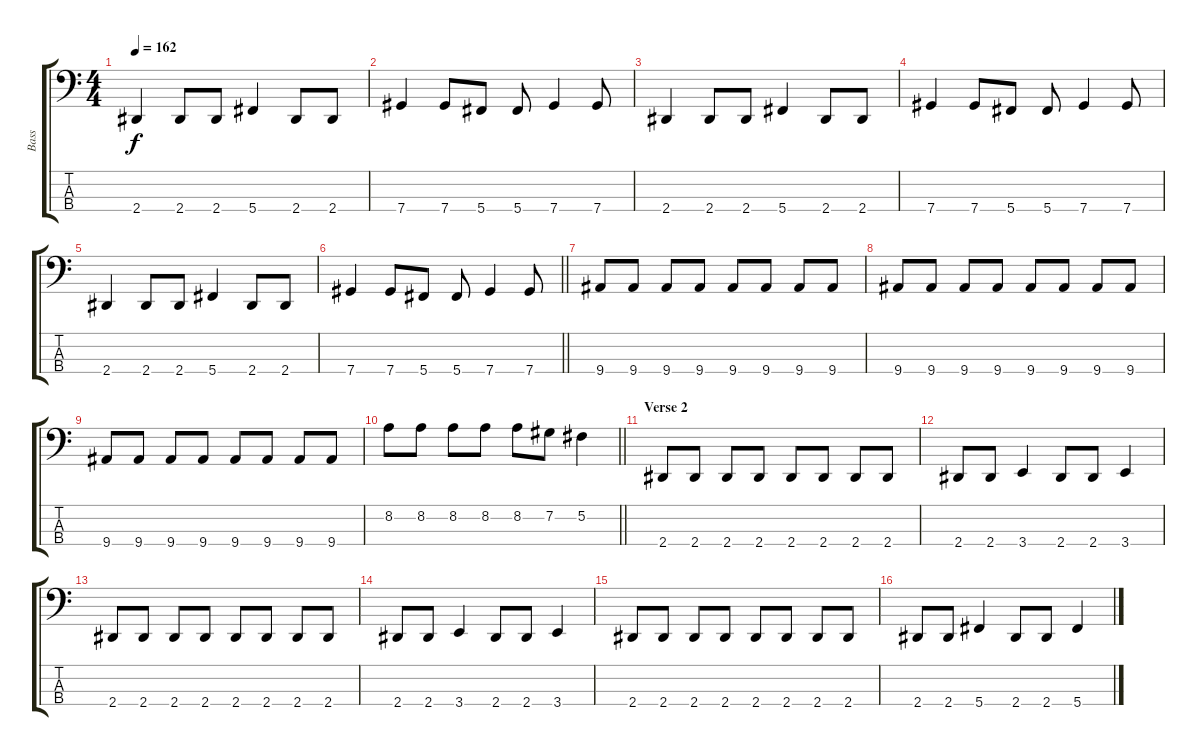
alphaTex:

\track ("Bass" "Bass") {instrument electricbasspick}
\staff {score tabs}
\tuning (Gb2 Db2 Ab1 Db1) {hide}
\ts (4 4)
\tempo 162
\clef f4
\ks c
2.4.4{dy f} 2.4.8 2.4.8 5.4.4 2.4.8 2.4.8 |
7.4.4 7.4.8 5.4.8 5.4.8 7.4.4 7.4.8 |
2.4.4 2.4.8 2.4.8 5.4.4 2.4.8 2.4.8 |
7.4.4 7.4.8 5.4.8 5.4.8 7.4.4 7.4.8 |
2.4.4 2.4.8 2.4.8 5.4.4 2.4.8 2.4.8 |
\barLineRight lightlight
7.4.4 7.4.8 5.4.8 5.4.8 7.4.4 7.4.8 |
\section ("" "")
9.4.8 9.4.8 9.4.8 9.4.8 9.4.8 9.4.8 9.4.8 9.4.8 |
9.4.8 9.4.8 9.4.8 9.4.8 9.4.8 9.4.8 9.4.8 9.4.8 |
9.4.8 9.4.8 9.4.8 9.4.8 9.4.8 9.4.8 9.4.8 9.4.8 |
\barLineRight lightlight
8.2.8 8.2.8 8.2.8 8.2.8 8.2.8 7.2.8 5.2.4 |
\section ("" "Verse 2")
2.4.8 2.4.8 2.4.8 2.4.8 2.4.8 2.4.8 2.4.8 2.4.8 |
2.4.8 2.4.8 3.4.4 2.4.8 2.4.8 3.4.4 |
2.4.8 2.4.8 2.4.8 2.4.8 2.4.8 2.4.8 2.4.8 2.4.8 |
2.4.8 2.4.8 3.4.4 2.4.8 2.4.8 3.4.4 |
2.4.8 2.4.8 2.4.8 2.4.8 2.4.8 2.4.8 2.4.8 2.4.8 |
2.4.8 2.4.8 5.4.4 2.4.8 2.4.8 5.4.4
